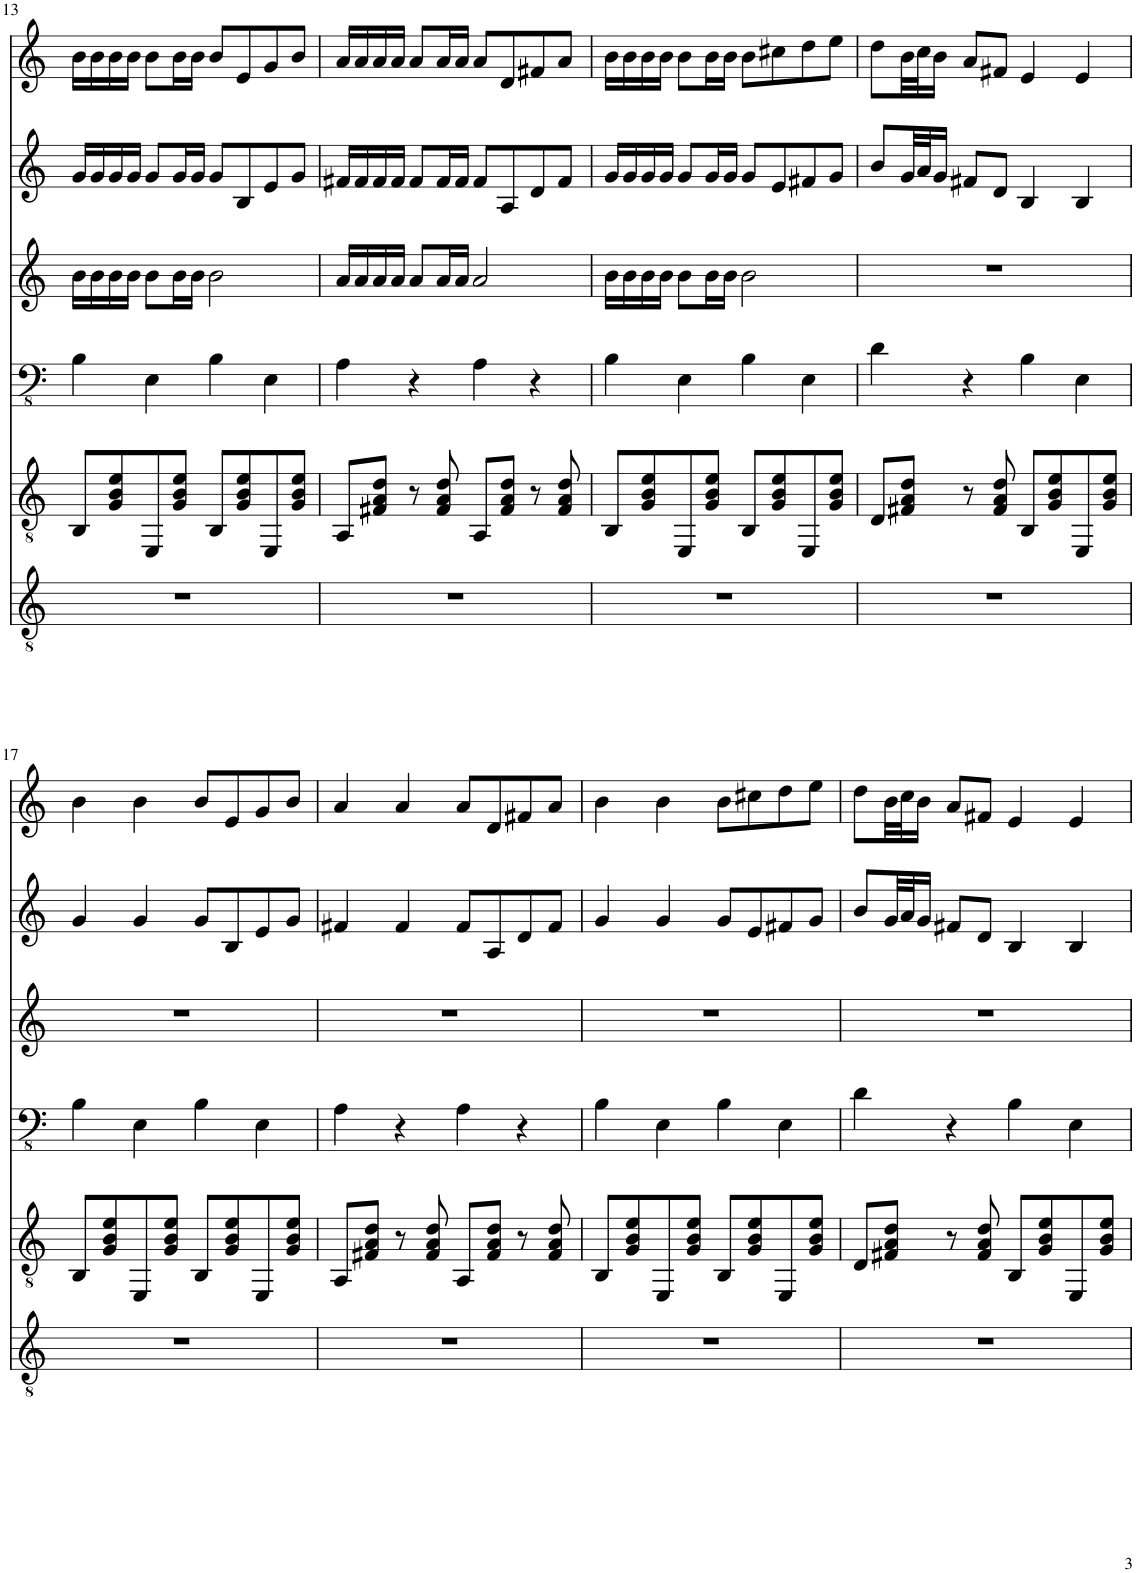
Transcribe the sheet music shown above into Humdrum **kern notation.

**kern	**kern	**kern	**kern	**kern	**kern
*part6	*part5	*part4	*part3	*part2	*part1
*staff6	*staff5	*staff4	*staff3	*staff2	*staff1
*I"Flute	*I"Guitar	*I"Bass	*I"Woodblock	*I"Accordion 2	*I"Accordion 1
*I'Fl	*	*	*I'Wd Bl	*I'Acc	*I'Acc
!!LO:PB:g=z
*clefGv2	*clefGv2	*clefFv4	*clefG2	*clefG2	*clefG2
*k[]	*k[]	*k[]	*k[]	*k[]	*k[]
*M4/4	*M4/4	*M4/4	*M4/4	*M4/4	*M4/4
=13	=13	=13	=13	=13	=13
1r	8BB/L	4BB\	16b\LL	16g/LL	16b\LL
.	.	.	16b\	16g/	16b\
.	8G/ 8B/ 8e/	.	16b\	16g/	16b\
.	.	.	16b\JJ	16g/JJ	16b\JJ
.	8EE/	4EE\	8b\L	8g/L	8b\L
.	8G/ 8B/ 8e/J	.	16b\L	16g/L	16b\L
.	.	.	16b\JJ	16g/JJ	16b\JJ
.	8BB/L	4BB\	2b\	8g/L	8b/L
.	8G/ 8B/ 8e/	.	.	8B/	8e/
.	8EE/	4EE\	.	8e/	8g/
.	8G/ 8B/ 8e/J	.	.	8g/J	8b/J
=14	=14	=14	=14	=14	=14
1r	8AA/L	4AA\	16a/LL	16f#X/LL	16a/LL
.	.	.	16a/	16f#/	16a/
.	8F#X/ 8A/ 8d/J	.	16a/	16f#/	16a/
.	.	.	16a/JJ	16f#/JJ	16a/JJ
.	8r	4r	8a/L	8f#/L	8a/L
.	8F#/ 8A/ 8d/	.	16a/L	16f#/L	16a/L
.	.	.	16a/JJ	16f#/JJ	16a/JJ
.	8AA/L	4AA\	2a/	8f#/L	8a/L
.	8F#/ 8A/ 8d/J	.	.	8A/	8d/
.	8r	4r	.	8d/	8f#X/
.	8F#/ 8A/ 8d/	.	.	8f#/J	8a/J
=15	=15	=15	=15	=15	=15
1r	8BB/L	4BB\	16b\LL	16g/LL	16b\LL
.	.	.	16b\	16g/	16b\
.	8G/ 8B/ 8e/	.	16b\	16g/	16b\
.	.	.	16b\JJ	16g/JJ	16b\JJ
.	8EE/	4EE\	8b\L	8g/L	8b\L
.	8G/ 8B/ 8e/J	.	16b\L	16g/L	16b\L
.	.	.	16b\JJ	16g/JJ	16b\JJ
.	8BB/L	4BB\	2b\	8g/L	8b\L
.	8G/ 8B/ 8e/	.	.	8e/	8cc#X\
.	8EE/	4EE\	.	8f#X/	8dd\
.	8G/ 8B/ 8e/J	.	.	8g/J	8ee\J
=16	=16	=16	=16	=16	=16
1r	8D/L	4D\	1r	8b/L	8dd\L
.	8F#X/ 8A/ 8d/J	.	.	32g/LL	32b\LL
.	.	.	.	32a/J	32cc\J
.	.	.	.	16g/JJ	16b\JJ
.	8r	4r	.	8f#X/L	8a/L
.	8F#/ 8A/ 8d/	.	.	8d/J	8f#X/J
.	8BB/L	4BB\	.	4B/	4e/
.	8G/ 8B/ 8e/	.	.	.	.
.	8EE/	4EE\	.	4B/	4e/
.	8G/ 8B/ 8e/J	.	.	.	.
!!LO:LB:g=z
=17	=17	=17	=17	=17	=17
1r	8BB/L	4BB\	1r	4g/	4b\
.	8G/ 8B/ 8e/	.	.	.	.
.	8EE/	4EE\	.	4g/	4b\
.	8G/ 8B/ 8e/J	.	.	.	.
.	8BB/L	4BB\	.	8g/L	8b/L
.	8G/ 8B/ 8e/	.	.	8B/	8e/
.	8EE/	4EE\	.	8e/	8g/
.	8G/ 8B/ 8e/J	.	.	8g/J	8b/J
=18	=18	=18	=18	=18	=18
1r	8AA/L	4AA\	1r	4f#X/	4a/
.	8F#X/ 8A/ 8d/J	.	.	.	.
.	8r	4r	.	4f#/	4a/
.	8F#/ 8A/ 8d/	.	.	.	.
.	8AA/L	4AA\	.	8f#/L	8a/L
.	8F#/ 8A/ 8d/J	.	.	8A/	8d/
.	8r	4r	.	8d/	8f#X/
.	8F#/ 8A/ 8d/	.	.	8f#/J	8a/J
=19	=19	=19	=19	=19	=19
1r	8BB/L	4BB\	1r	4g/	4b\
.	8G/ 8B/ 8e/	.	.	.	.
.	8EE/	4EE\	.	4g/	4b\
.	8G/ 8B/ 8e/J	.	.	.	.
.	8BB/L	4BB\	.	8g/L	8b\L
.	8G/ 8B/ 8e/	.	.	8e/	8cc#X\
.	8EE/	4EE\	.	8f#X/	8dd\
.	8G/ 8B/ 8e/J	.	.	8g/J	8ee\J
=20	=20	=20	=20	=20	=20
1r	8D/L	4D\	1r	8b/L	8dd\L
.	8F#X/ 8A/ 8d/J	.	.	32g/LL	32b\LL
.	.	.	.	32a/J	32cc\J
.	.	.	.	16g/JJ	16b\JJ
.	8r	4r	.	8f#X/L	8a/L
.	8F#/ 8A/ 8d/	.	.	8d/J	8f#X/J
.	8BB/L	4BB\	.	4B/	4e/
.	8G/ 8B/ 8e/	.	.	.	.
.	8EE/	4EE\	.	4B/	4e/
.	8G/ 8B/ 8e/J	.	.	.	.
=	=	=	=	=	=
*-	*-	*-	*-	*-	*-
